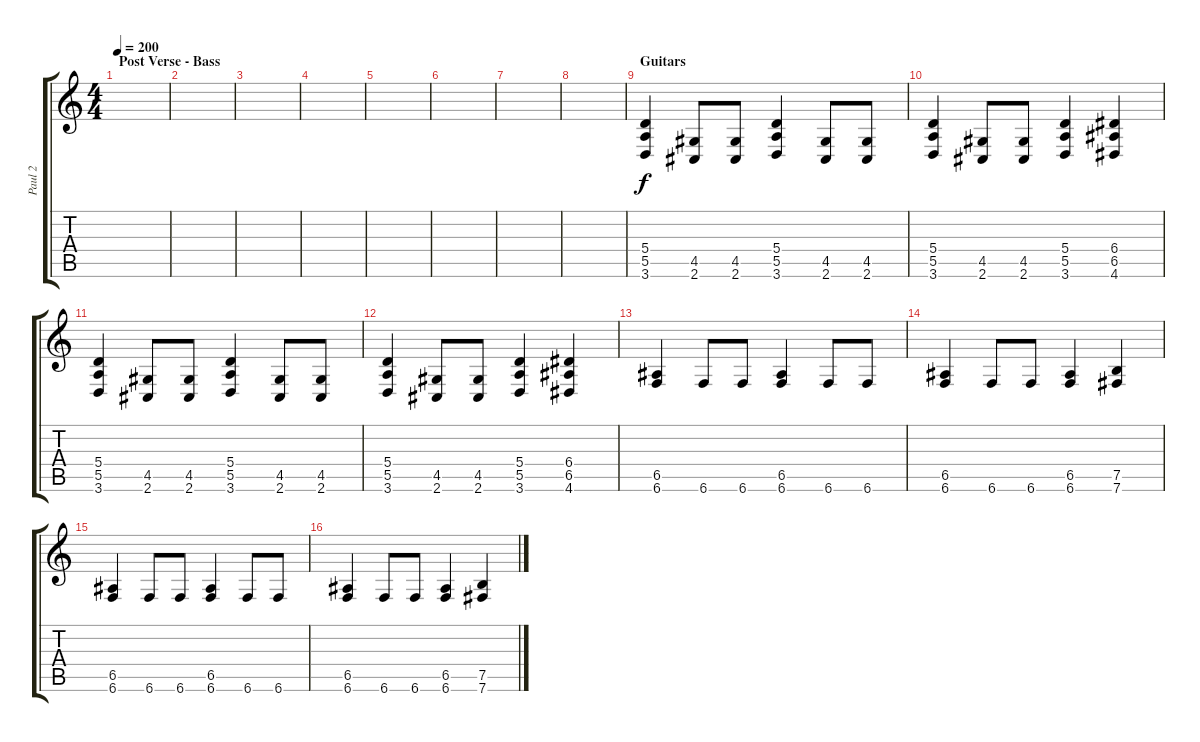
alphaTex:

\track ("Paul 2" "Paul 2") {instrument distortionguitar}
\staff {score tabs}
\tuning (B3 Gb3 D3 A2 E2 B1) {hide}
\ts (4 4)
\section ("" "Post Verse - Bass")
\tempo 200
\clef g2
\ks c
|
|
|
|
|
|
|
|
\section ("" "Guitars")
(5.4 5.5 3.6).4{volume 11} (4.5 2.6).8 (4.5 2.6).8 (5.4 5.5 3.6).4 (4.5 2.6).8 (4.5 2.6).8 |
(5.4 5.5 3.6).4 (4.5 2.6).8 (4.5 2.6).8 (5.4 5.5 3.6).4 (6.4 6.5 4.6).4 |
(5.4 5.5 3.6).4 (4.5 2.6).8 (4.5 2.6).8 (5.4 5.5 3.6).4 (4.5 2.6).8 (4.5 2.6).8 |
(5.4 5.5 3.6).4 (4.5 2.6).8 (4.5 2.6).8 (5.4 5.5 3.6).4 (6.4 6.5 4.6).4 |
(6.5 6.6).4 6.6.8 6.6.8 (6.5 6.6).4 6.6.8 6.6.8 |
(6.5 6.6).4 6.6.8 6.6.8 (6.5 6.6).4 (7.5 7.6).4 |
(6.5 6.6).4 6.6.8 6.6.8 (6.5 6.6).4 6.6.8 6.6.8 |
(6.5 6.6).4 6.6.8 6.6.8 (6.5 6.6).4 (7.5 7.6).4
